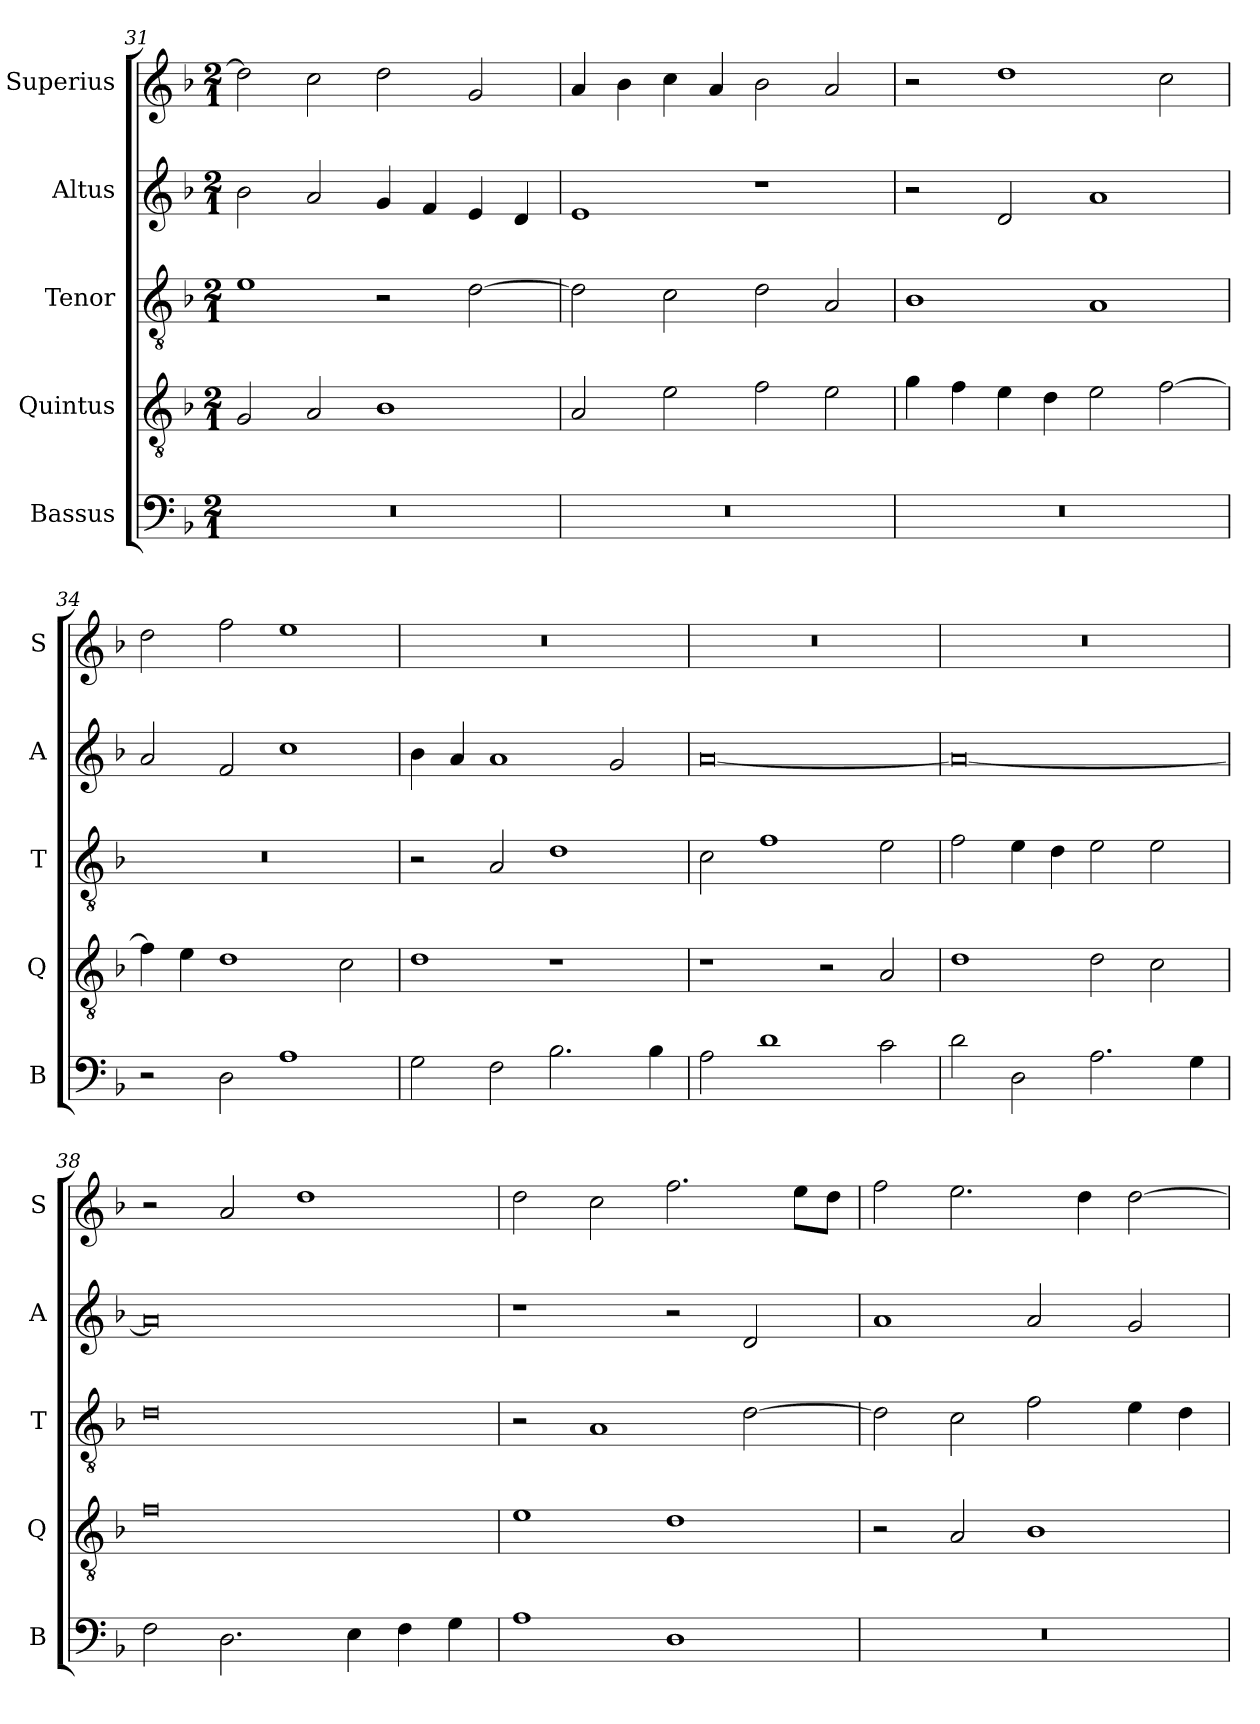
**kern	**kern	**kern	**kern	**kern
*part5	*part4	*part3	*part2	*part1
*staff5	*staff4	*staff3	*staff2	*staff1
*I"Bassus	*I"Quintus	*I"Tenor	*I"Altus	*I"Superius
*I'B	*I'Q	*I'T	*I'A	*I'S
*clefF4	*clefGv2	*clefGv2	*clefG2	*clefG2
*k[b-]	*k[b-]	*k[b-]	*k[b-]	*k[b-]
*d:	*d:	*d:	*d:	*d:
*M2/1	*M2/1	*M2/1	*M2/1	*M2/1
=31	=31	=31	=31	=31
0r	2G	1e	2b-	2dd]
.	2A	.	2a	2cc
.	1B-	2r	4g	2dd
.	.	.	4f	.
.	.	[2d	4e	2g
.	.	.	4d	.
=32	=32	=32	=32	=32
0r	2A	2d]	1e	4a
.	.	.	.	4b-
.	2e	2c	.	4cc
.	.	.	.	4a
.	2f	2d	1r	2b-
.	2e	2A	.	2a
=33	=33	=33	=33	=33
0r	4g	1B-	2r	2r
.	4f	.	.	.
.	4e	.	2d	1dd
.	4d	.	.	.
.	2e	1A	1a	.
.	[2f	.	.	2cc
=34	=34	=34	=34	=34
2r	4f]	0r	2a	2dd
.	4e	.	.	.
2D	1d	.	2f	2ff
1A	.	.	1cc	1ee
.	2c	.	.	.
=35	=35	=35	=35	=35
2G	1d	2r	4b-	0r
.	.	.	4a	.
2F	.	2A	1a	.
2.B-	1r	1d	.	.
.	.	.	2g	.
4B-	.	.	.	.
=36	=36	=36	=36	=36
2A	1r	2c	[0a	0r
1d	.	1f	.	.
.	2r	.	.	.
2c	2A	2e	.	.
=37	=37	=37	=37	=37
2d	1d	2f	0a_	0r
2D	.	4e	.	.
.	.	4d	.	.
2.A	2d	2e	.	.
.	2c	2e	.	.
4G	.	.	.	.
=38	=38	=38	=38	=38
2F	0f	0d	0a]	2r
2.D	.	.	.	2a
.	.	.	.	1dd
4E	.	.	.	.
4F	.	.	.	.
4G	.	.	.	.
=39	=39	=39	=39	=39
1A	1e	2r	1r	2dd
.	.	1A	.	2cc
1D	1d	.	2r	2.ff
.	.	[2d	2d	.
.	.	.	.	8eeL
.	.	.	.	8ddJ
=40	=40	=40	=40	=40
0r	2r	2d]	1a	2ff
.	2A	2c	.	2.ee
.	1B-	2f	2a	.
.	.	.	.	4dd
.	.	4e	2g	[2dd
.	.	4d	.	.
=	=	=	=	=
*-	*-	*-	*-	*-
